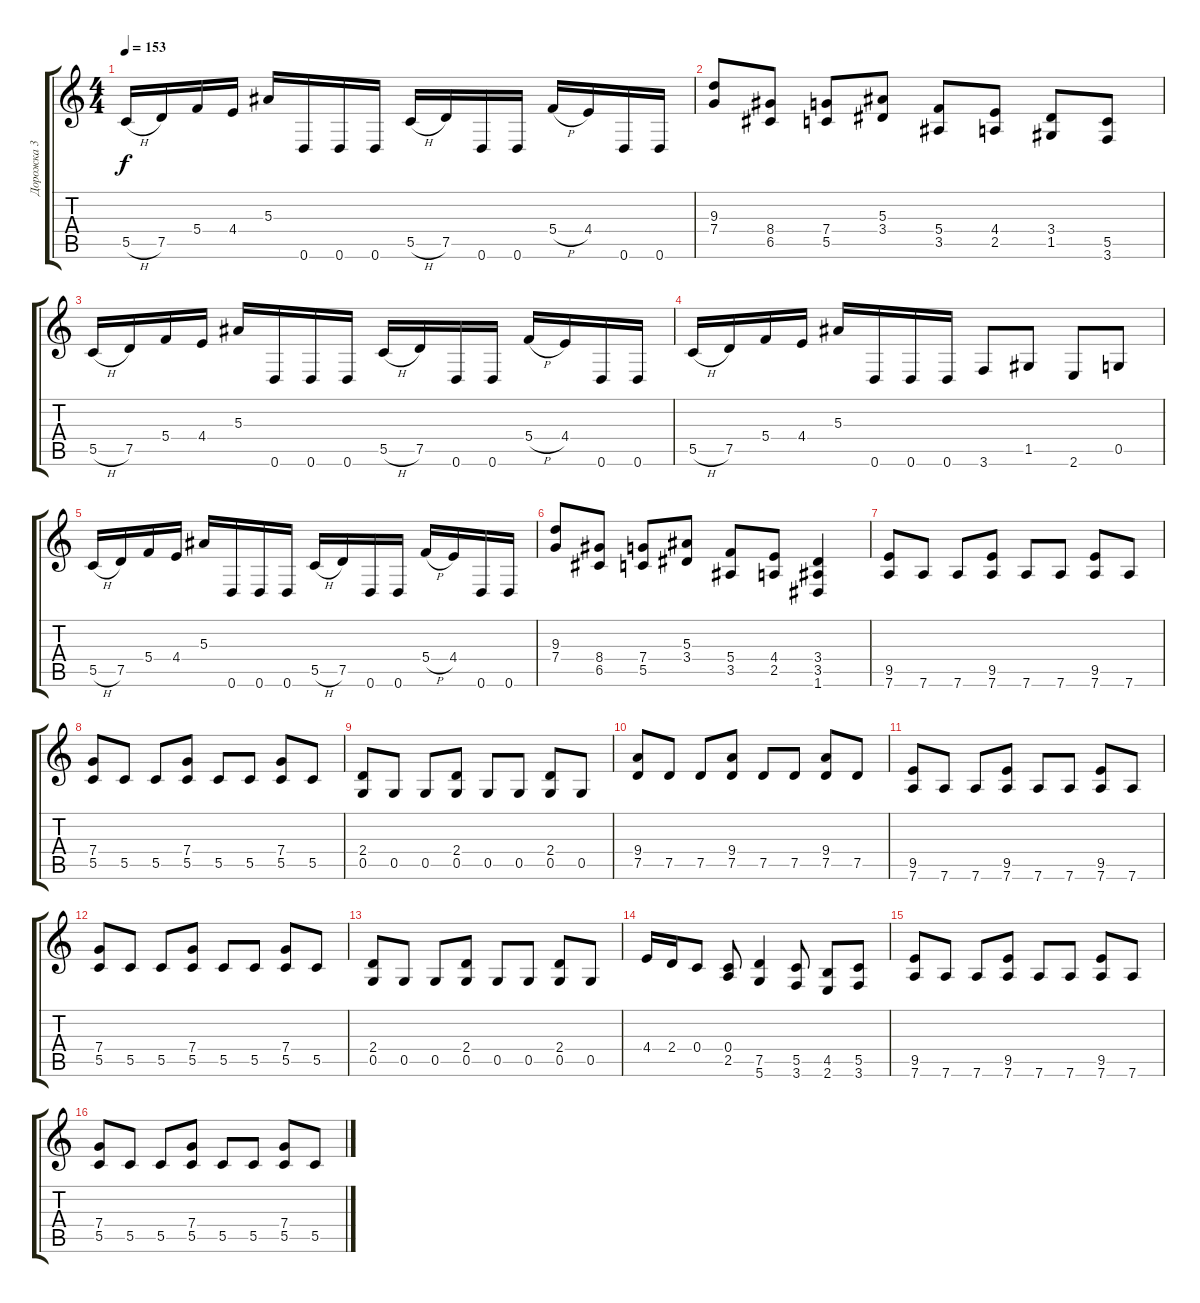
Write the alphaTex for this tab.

\track ("Дорожка 3" "Дорожка 3") {instrument distortionguitar}
\staff {score tabs}
\tuning (D4 A3 F3 C3 G2 D2) {hide}
\ts (4 4)
\tempo 153
\clef g2
\ks c
5.5{h}.16{dy f} 7.5.16 5.4.16 4.4.16 5.3.16 0.6.16 0.6.16 0.6.16 5.5{h}.16 7.5.16 0.6.16 0.6.16 5.4{h}.16 4.4.16 0.6.16 0.6.16 |
(9.3 7.4).8 (8.4 6.5).8 (7.4 5.5).8 (5.3 3.4).8 (5.4 3.5).8 (4.4 2.5).8 (3.4 1.5).8 (5.5 3.6).8 |
5.5{h}.16 7.5.16 5.4.16 4.4.16 5.3.16 0.6.16 0.6.16 0.6.16 5.5{h}.16 7.5.16 0.6.16 0.6.16 5.4{h}.16 4.4.16 0.6.16 0.6.16 |
5.5{h}.16 7.5.16 5.4.16 4.4.16 5.3.16 0.6.16 0.6.16 0.6.16 3.6.8 1.5.8 2.6.8 0.5.8 |
5.5{h}.16 7.5.16 5.4.16 4.4.16 5.3.16 0.6.16 0.6.16 0.6.16 5.5{h}.16 7.5.16 0.6.16 0.6.16 5.4{h}.16 4.4.16 0.6.16 0.6.16 |
(9.3 7.4).8 (8.4 6.5).8 (7.4 5.5).8 (5.3 3.4).8 (5.4 3.5).8 (4.4 2.5).8 (3.4 3.5 1.6).4 |
(9.5 7.6).8 7.6.8 7.6.8 (9.5 7.6).8 7.6.8 7.6.8 (9.5 7.6).8 7.6.8 |
(7.4 5.5).8 5.5.8 5.5.8 (7.4 5.5).8 5.5.8 5.5.8 (7.4 5.5).8 5.5.8 |
(2.4 0.5).8 0.5.8 0.5.8 (2.4 0.5).8 0.5.8 0.5.8 (2.4 0.5).8 0.5.8 |
(9.4 7.5).8 7.5.8 7.5.8 (9.4 7.5).8 7.5.8 7.5.8 (9.4 7.5).8 7.5.8 |
(9.5 7.6).8 7.6.8 7.6.8 (9.5 7.6).8 7.6.8 7.6.8 (9.5 7.6).8 7.6.8 |
(7.4 5.5).8 5.5.8 5.5.8 (7.4 5.5).8 5.5.8 5.5.8 (7.4 5.5).8 5.5.8 |
(2.4 0.5).8 0.5.8 0.5.8 (2.4 0.5).8 0.5.8 0.5.8 (2.4 0.5).8 0.5.8 |
4.4.16 2.4.16 0.4.8 (0.4 2.5).8 (7.5 5.6).4 (5.5 3.6).8 (4.5 2.6).8 (5.5 3.6).8 |
(9.5 7.6).8 7.6.8 7.6.8 (9.5 7.6).8 7.6.8 7.6.8 (9.5 7.6).8 7.6.8 |
(7.4 5.5).8 5.5.8 5.5.8 (7.4 5.5).8 5.5.8 5.5.8 (7.4 5.5).8 5.5.8
